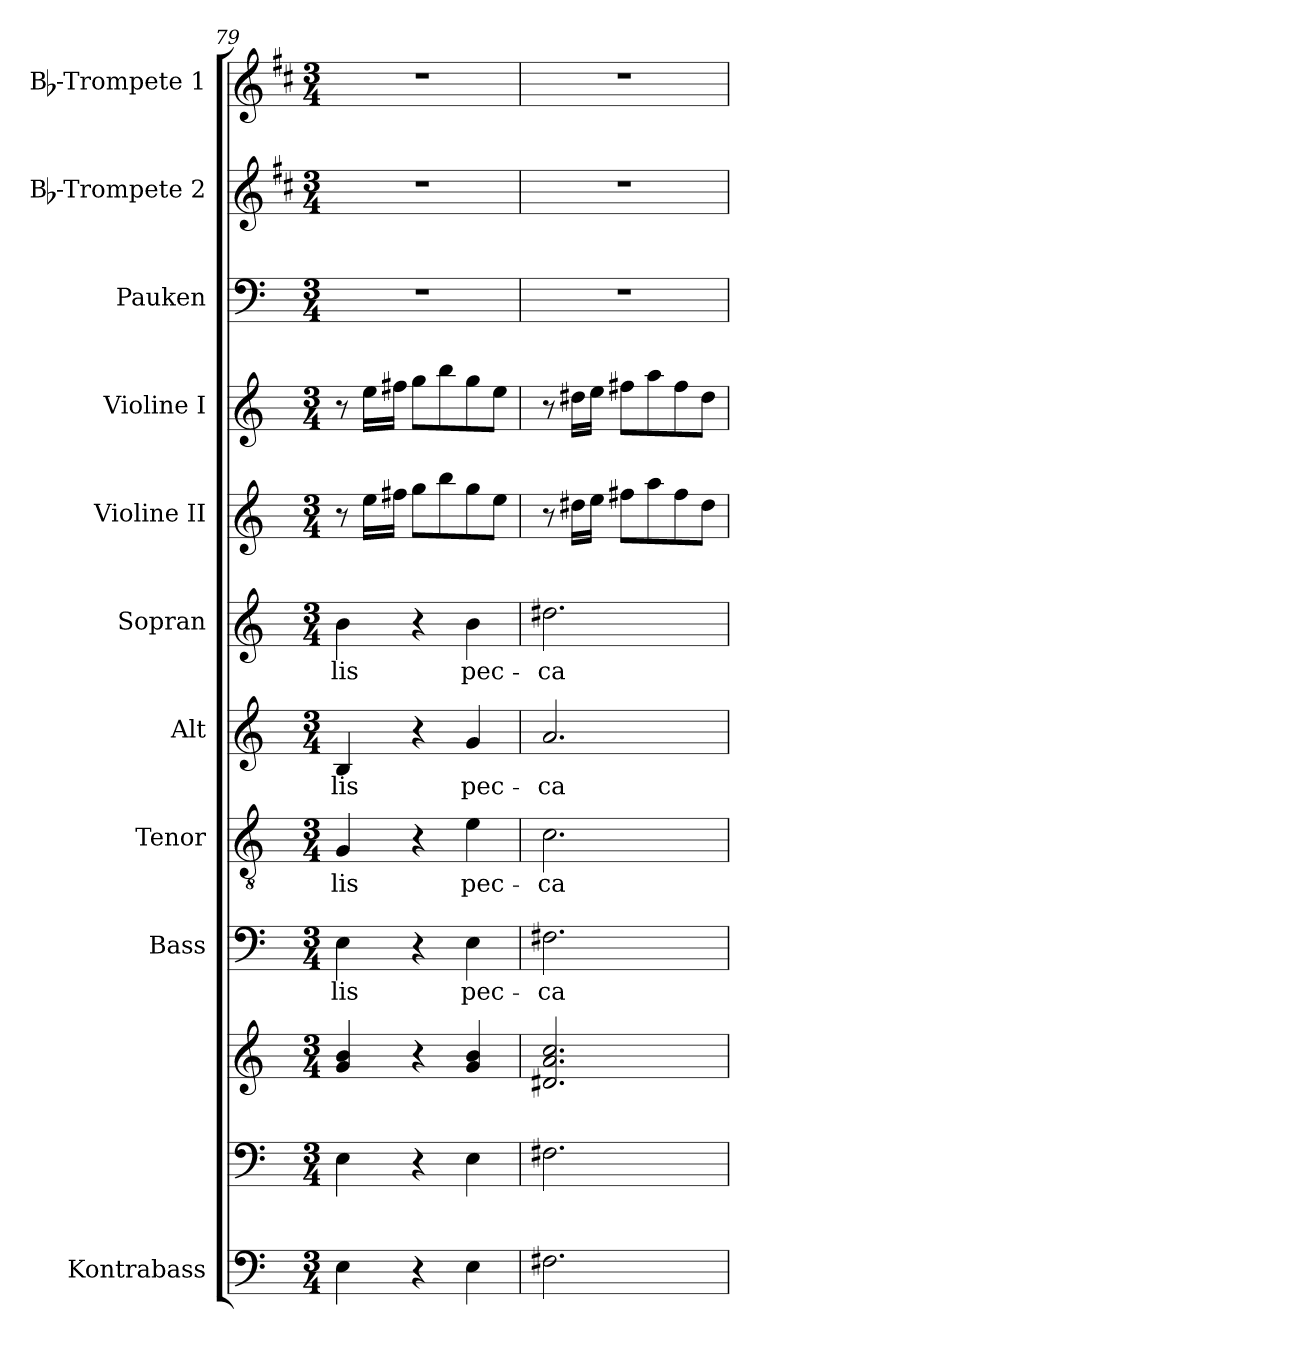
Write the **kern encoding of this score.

**kern	**kern	**kern	**kern	**text	**kern	**text	**kern	**text	**kern	**text	**kern	**kern	**kern	**kern	**kern
*part11	*part10	*part10	*part9	*part9	*part8	*part8	*part7	*part7	*part6	*part6	*part5	*part4	*part3	*part2	*part1
*staff12	*staff11	*staff10	*staff9	*staff9	*staff8	*staff8	*staff7	*staff7	*staff6	*staff6	*staff5	*staff4	*staff3	*staff2	*staff1
*I"Kontrabass	*	*	*I"Bass	*	*I"Tenor	*	*I"Alt	*	*I"Sopran	*	*I"Violine II	*I"Violine I	*I"Pauken	*I"Bb-Trompete 2	*I"Bb-Trompete 1
*I'Kb.	*	*	*I'B.	*	*I'T.	*	*I'A.	*	*I'S.	*	*I'Vl. II	*I'Vl. I	*I'Pk.	*I'Bb Trp. 2	*I'Bb Trp. 1
*clefF4	*clefF4	*clefG2	*clefF4	*	*clefGv2	*	*clefG2	*	*clefG2	*	*clefG2	*clefG2	*clefF4	*clefG2	*clefG2
*ITrd7c12	*	*	*	*	*	*	*	*	*	*	*	*	*	*ITrd1c2	*ITrd1c2
*k[]	*k[]	*k[]	*k[]	*	*k[]	*	*k[]	*	*k[]	*	*k[]	*k[]	*k[]	*k[]	*k[]
*C:	*C:	*C:	*C:	*	*C:	*	*C:	*	*C:	*	*C:	*C:	*C:	*C:	*C:
*M3/4	*M3/4	*M3/4	*M3/4	*	*M3/4	*	*M3/4	*	*M3/4	*	*M3/4	*M3/4	*M3/4	*M3/4	*M3/4
=79	=79	=79	=79	=79	=79	=79	=79	=79	=79	=79	=79	=79	=79	=79	=79
!	!	!	!	!LO:LY:b	!	!LO:LY:b	!	!LO:LY:b	!	!LO:LY:b	!	!	!	!	!
4EE\	4E\	4g/ 4b/	4E\	-lis	4G/	-lis	4B/	-lis	4b\	-lis	8r	8r	2.r	2.r	2.r
.	.	.	.	.	.	.	.	.	.	.	16ee\LL	16ee\LL	.	.	.
.	.	.	.	.	.	.	.	.	.	.	16ff#X\JJ	16ff#X\JJ	.	.	.
4r	4r	4r	4r	.	4r	.	4r	.	4r	.	8gg\L	8gg\L	.	.	.
.	.	.	.	.	.	.	.	.	.	.	8bb\	8bb\	.	.	.
!	!	!	!	!LO:LY:b	!	!LO:LY:b	!	!LO:LY:b	!	!LO:LY:b	!	!	!	!	!
4EE\	4E\	4g/ 4b/	4E\	pec-	4e\	pec-	4g/	pec-	4b\	pec-	8gg\	8gg\	.	.	.
.	.	.	.	.	.	.	.	.	.	.	8ee\J	8ee\J	.	.	.
=80	=80	=80	=80	=80	=80	=80	=80	=80	=80	=80	=80	=80	=80	=80	=80
!	!	!	!	!LO:LY:b	!	!LO:LY:b	!	!LO:LY:b	!	!LO:LY:b	!	!	!	!	!
2.FF#X\	2.F#X\	2.d#X/ 2.a/ 2.cc/	2.F#X\	-ca-	2.c\	-ca-	2.a/	-ca-	2.dd#X\	-ca-	8r	8r	2.r	2.r	2.r
.	.	.	.	.	.	.	.	.	.	.	16dd#X\LL	16dd#X\LL	.	.	.
.	.	.	.	.	.	.	.	.	.	.	16ee\JJ	16ee\JJ	.	.	.
.	.	.	.	.	.	.	.	.	.	.	8ff#X\L	8ff#X\L	.	.	.
.	.	.	.	.	.	.	.	.	.	.	8aa\	8aa\	.	.	.
.	.	.	.	.	.	.	.	.	.	.	8ff#\	8ff#\	.	.	.
.	.	.	.	.	.	.	.	.	.	.	8dd#\J	8dd#\J	.	.	.
=	=	=	=	=	=	=	=	=	=	=	=	=	=	=	=
*-	*-	*-	*-	*-	*-	*-	*-	*-	*-	*-	*-	*-	*-	*-	*-
